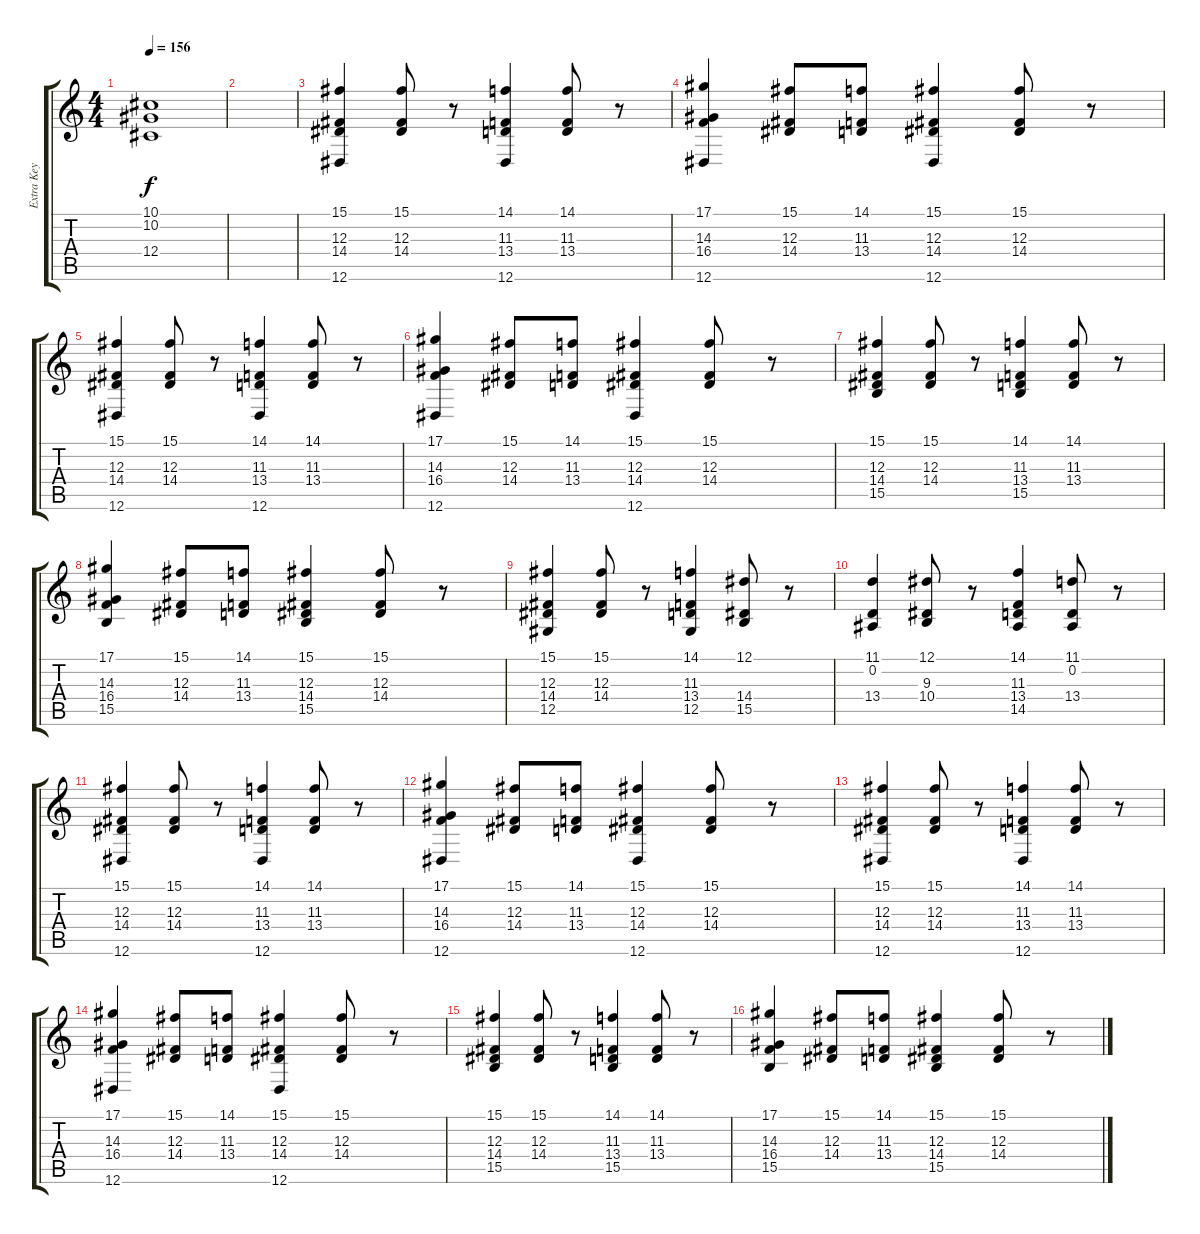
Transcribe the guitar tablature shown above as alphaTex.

\track ("Extra Key" "Extra Key") {instrument harpsichord}
\staff {score tabs}
\tuning (Eb4 Bb3 Gb3 Db3 Ab2 Eb2) {hide}
\ts (4 4)
\tempo 156
\clef g2
\ks c
(10.1 10.2 12.4).1{dy f} |
|
(15.1 12.3 14.4 12.6).4{volume 12 instrument stringensemble1} (15.1 12.3 14.4).8 r.8 (14.1 11.3 13.4 12.6).4 (14.1 11.3 13.4).8 r.8 |
(17.1 14.3 16.4 12.6).4 (15.1 12.3 14.4).8 (14.1 11.3 13.4).8 (15.1 12.3 14.4 12.6).4 (15.1 12.3 14.4).8 r.8 |
(15.1 12.3 14.4 12.6).4 (15.1 12.3 14.4).8 r.8 (14.1 11.3 13.4 12.6).4 (14.1 11.3 13.4).8 r.8 |
(17.1 14.3 16.4 12.6).4 (15.1 12.3 14.4).8 (14.1 11.3 13.4).8 (15.1 12.3 14.4 12.6).4 (15.1 12.3 14.4).8 r.8 |
(15.1 12.3 14.4 15.5).4 (15.1 12.3 14.4).8 r.8 (14.1 11.3 13.4 15.5).4 (14.1 11.3 13.4).8 r.8 |
(17.1 14.3 16.4 15.5).4 (15.1 12.3 14.4).8 (14.1 11.3 13.4).8 (15.1 12.3 14.4 15.5).4 (15.1 12.3 14.4).8 r.8 |
(15.1 12.3 14.4 12.5).4 (15.1 12.3 14.4).8 r.8 (14.1 11.3 13.4 12.5).4 (12.1 14.4 15.5).8 r.8 |
(11.1 0.2 13.4).4 (12.1 9.3 10.4).8 r.8 (14.1 11.3 13.4 14.5).4 (11.1 0.2 13.4).8 r.8 |
(15.1 12.3 14.4 12.6).4 (15.1 12.3 14.4).8 r.8 (14.1 11.3 13.4 12.6).4 (14.1 11.3 13.4).8 r.8 |
(17.1 14.3 16.4 12.6).4 (15.1 12.3 14.4).8 (14.1 11.3 13.4).8 (15.1 12.3 14.4 12.6).4 (15.1 12.3 14.4).8 r.8 |
(15.1 12.3 14.4 12.6).4 (15.1 12.3 14.4).8 r.8 (14.1 11.3 13.4 12.6).4 (14.1 11.3 13.4).8 r.8 |
(17.1 14.3 16.4 12.6).4 (15.1 12.3 14.4).8 (14.1 11.3 13.4).8 (15.1 12.3 14.4 12.6).4 (15.1 12.3 14.4).8 r.8 |
(15.1 12.3 14.4 15.5).4 (15.1 12.3 14.4).8 r.8 (14.1 11.3 13.4 15.5).4 (14.1 11.3 13.4).8 r.8 |
(17.1 14.3 16.4 15.5).4 (15.1 12.3 14.4).8 (14.1 11.3 13.4).8 (15.1 12.3 14.4 15.5).4 (15.1 12.3 14.4).8 r.8
